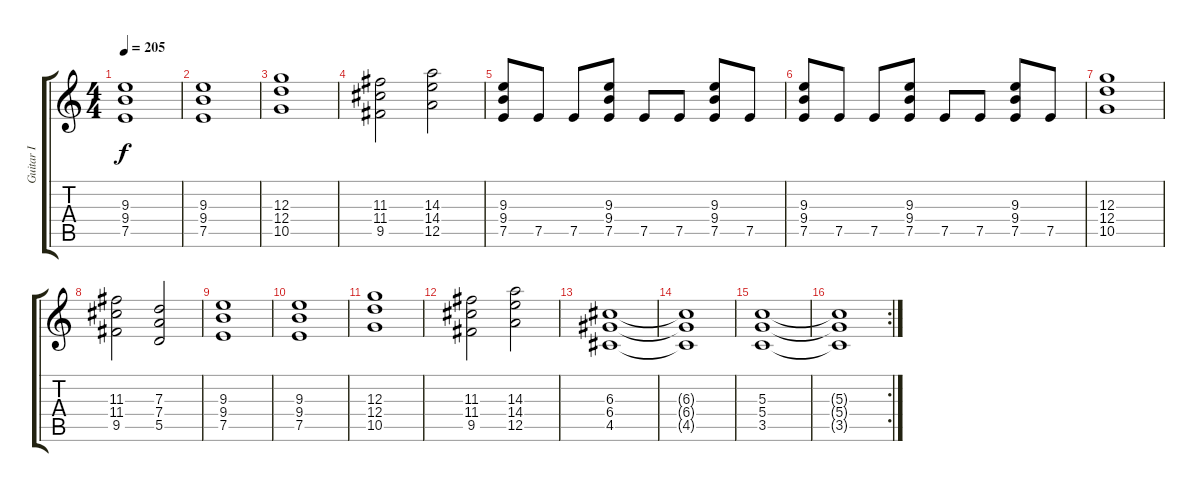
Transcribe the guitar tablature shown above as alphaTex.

\track ("Guitar I" "Guitar I") {instrument distortionguitar}
\staff {score tabs}
\tuning (E4 B3 G3 D3 A2 E2) {hide}
\ts (4 4)
\tempo 205
\clef g2
\ks c
(9.3 9.4 7.5).1{dy f} |
(9.3 9.4 7.5).1 |
(12.3 12.4 10.5).1 |
(11.3 11.4 9.5).2 (14.3 14.4 12.5).2 |
(9.3 9.4 7.5).8 7.5.8 7.5.8 (9.3 9.4 7.5).8 7.5.8 7.5.8 (9.3 9.4 7.5).8 7.5.8 |
(9.3 9.4 7.5).8 7.5.8 7.5.8 (9.3 9.4 7.5).8 7.5.8 7.5.8 (9.3 9.4 7.5).8 7.5.8 |
(12.3 12.4 10.5).1 |
(11.3 11.4 9.5).2 (7.3 7.4 5.5).2 |
(9.3 9.4 7.5).1 |
(9.3 9.4 7.5).1 |
(12.3 12.4 10.5).1 |
(11.3 11.4 9.5).2 (14.3 14.4 12.5).2 |
(6.3 6.4 4.5).1 |
(6.3{t} 6.4{t} 4.5{t}).1 |
(5.3 5.4 3.5).1 |
\rc 2
(5.3{t} 5.4{t} 3.5{t}).1
